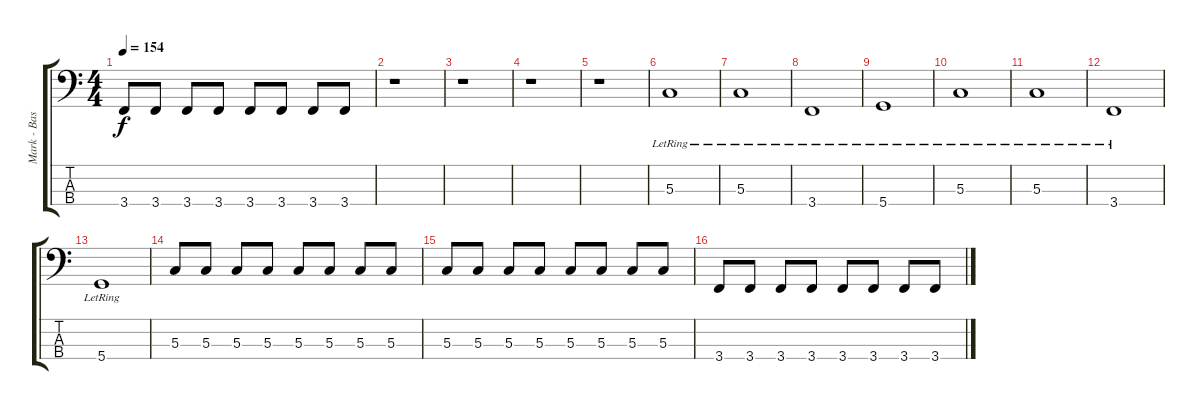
\track ("Mark - Bass" "Mark - Bas") {instrument electricbasspick}
\staff {score tabs}
\tuning (G2 D2 G1 D1) {hide}
\ts (4 4)
\tempo 154
\clef f4
\ks c
3.4.8{dy f} 3.4.8 3.4.8 3.4.8 3.4.8 3.4.8 3.4.8 3.4.8 |
r.1 |
r.1 |
r.1 |
r.1 |
5.3{lr}.1 |
5.3{lr}.1 |
3.4{lr}.1 |
5.4{lr}.1 |
5.3{lr}.1 |
5.3{lr}.1 |
3.4{lr}.1 |
5.4{lr}.1 |
5.3.8 5.3.8 5.3.8 5.3.8 5.3.8 5.3.8 5.3.8 5.3.8 |
5.3.8 5.3.8 5.3.8 5.3.8 5.3.8 5.3.8 5.3.8 5.3.8 |
3.4.8 3.4.8 3.4.8 3.4.8 3.4.8 3.4.8 3.4.8 3.4.8
